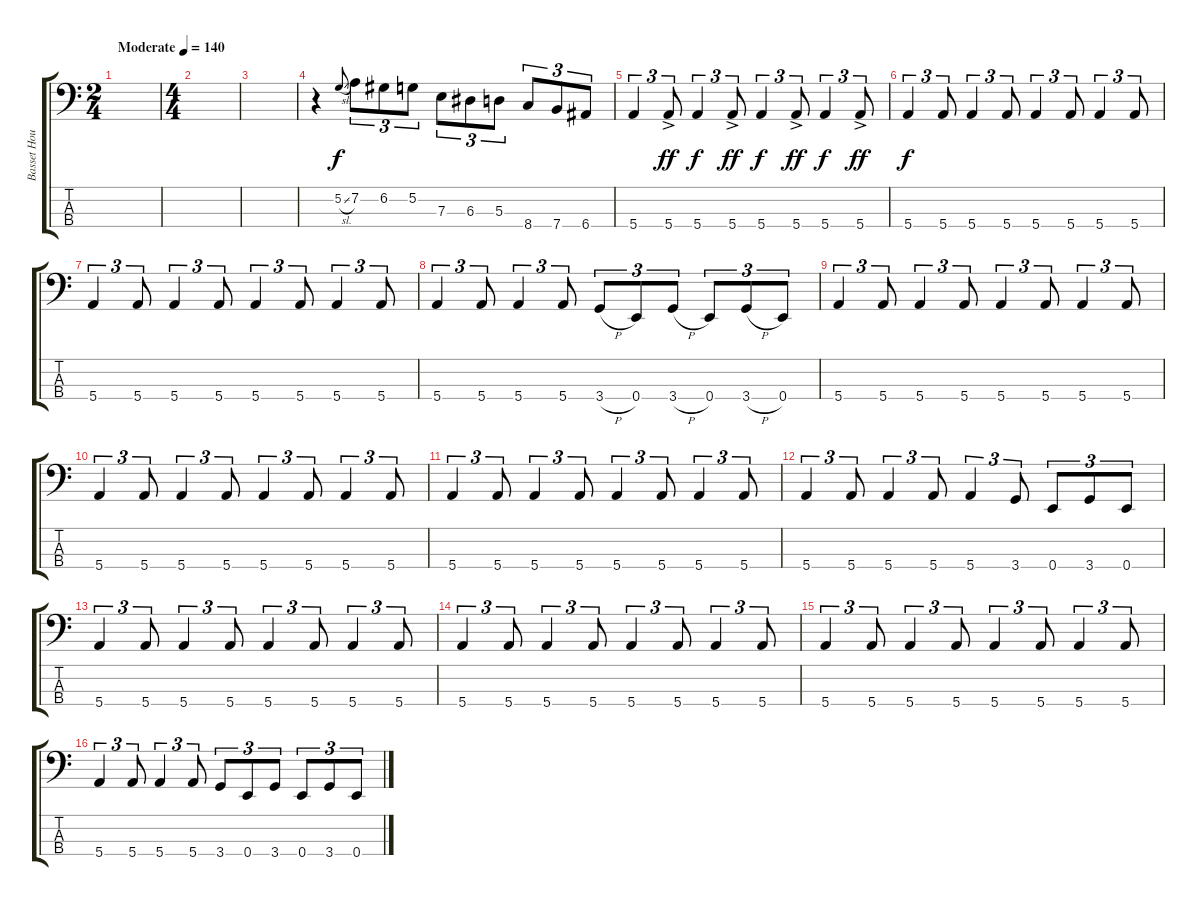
\track ("Basset Hound" "Basset Hou") {instrument electricbassfinger}
\staff {score tabs}
\tuning (G2 D2 A1 E1) {hide}
\ts (2 4)
\tempo (140 "Moderate")
\clef f4
\ks c
|
\ts (4 4)
|
|
r.4 5.2{sl}.8{gr onbeat} 7.2.8{tu (3 2)} 6.2.8{tu (3 2)} 5.2.8{tu (3 2)} 7.3.8{tu (3 2)} 6.3.8{tu (3 2)} 5.3.8{tu (3 2)} 8.4.8{tu (3 2)} 7.4.8{tu (3 2)} 6.4.8{tu (3 2)} |
5.4.4{tu (3 2)} 5.4{ac}.8{tu (3 2) dy ff} 5.4.4{tu (3 2) dy f} 5.4{ac}.8{tu (3 2) dy ff} 5.4.4{tu (3 2) dy f} 5.4{ac}.8{tu (3 2) dy ff} 5.4.4{tu (3 2) dy f} 5.4{ac}.8{tu (3 2) dy ff} |
5.4.4{tu (3 2) dy f} 5.4.8{tu (3 2)} 5.4.4{tu (3 2)} 5.4.8{tu (3 2)} 5.4.4{tu (3 2)} 5.4.8{tu (3 2)} 5.4.4{tu (3 2)} 5.4.8{tu (3 2)} |
5.4.4{tu (3 2)} 5.4.8{tu (3 2)} 5.4.4{tu (3 2)} 5.4.8{tu (3 2)} 5.4.4{tu (3 2)} 5.4.8{tu (3 2)} 5.4.4{tu (3 2)} 5.4.8{tu (3 2)} |
5.4.4{tu (3 2)} 5.4.8{tu (3 2)} 5.4.4{tu (3 2)} 5.4.8{tu (3 2)} 3.4{h}.8{tu (3 2)} 0.4.8{tu (3 2)} 3.4{h}.8{tu (3 2)} 0.4.8{tu (3 2)} 3.4{h}.8{tu (3 2)} 0.4.8{tu (3 2)} |
5.4.4{tu (3 2)} 5.4.8{tu (3 2)} 5.4.4{tu (3 2)} 5.4.8{tu (3 2)} 5.4.4{tu (3 2)} 5.4.8{tu (3 2)} 5.4.4{tu (3 2)} 5.4.8{tu (3 2)} |
5.4.4{tu (3 2)} 5.4.8{tu (3 2)} 5.4.4{tu (3 2)} 5.4.8{tu (3 2)} 5.4.4{tu (3 2)} 5.4.8{tu (3 2)} 5.4.4{tu (3 2)} 5.4.8{tu (3 2)} |
5.4.4{tu (3 2)} 5.4.8{tu (3 2)} 5.4.4{tu (3 2)} 5.4.8{tu (3 2)} 5.4.4{tu (3 2)} 5.4.8{tu (3 2)} 5.4.4{tu (3 2)} 5.4.8{tu (3 2)} |
5.4.4{tu (3 2)} 5.4.8{tu (3 2)} 5.4.4{tu (3 2)} 5.4.8{tu (3 2)} 5.4.4{tu (3 2)} 3.4.8{tu (3 2)} 0.4.8{tu (3 2)} 3.4.8{tu (3 2)} 0.4.8{tu (3 2)} |
5.4.4{tu (3 2)} 5.4.8{tu (3 2)} 5.4.4{tu (3 2)} 5.4.8{tu (3 2)} 5.4.4{tu (3 2)} 5.4.8{tu (3 2)} 5.4.4{tu (3 2)} 5.4.8{tu (3 2)} |
5.4.4{tu (3 2)} 5.4.8{tu (3 2)} 5.4.4{tu (3 2)} 5.4.8{tu (3 2)} 5.4.4{tu (3 2)} 5.4.8{tu (3 2)} 5.4.4{tu (3 2)} 5.4.8{tu (3 2)} |
5.4.4{tu (3 2)} 5.4.8{tu (3 2)} 5.4.4{tu (3 2)} 5.4.8{tu (3 2)} 5.4.4{tu (3 2)} 5.4.8{tu (3 2)} 5.4.4{tu (3 2)} 5.4.8{tu (3 2)} |
5.4.4{tu (3 2)} 5.4.8{tu (3 2)} 5.4.4{tu (3 2)} 5.4.8{tu (3 2)} 3.4.8{tu (3 2)} 0.4.8{tu (3 2)} 3.4.8{tu (3 2)} 0.4.8{tu (3 2)} 3.4.8{tu (3 2)} 0.4.8{tu (3 2)}
